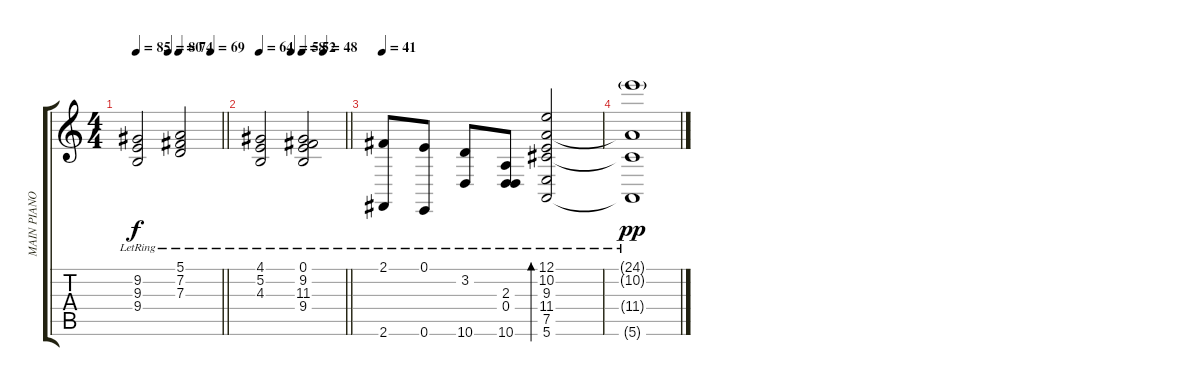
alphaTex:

\track ("MAIN PIANO" "MAIN PIANO") {instrument brightacousticpiano}
\staff {score tabs}
\tuning (E4 B3 G3 D3 A2 E2) {hide}
\ts (4 4)
\tempo 85
\tempo (80 0.375)
\tempo (74 0.5)
\tempo (69 0.875)
\clef g2
\barLineRight lightlight
\ks c
(9.2{lr} 9.3{lr} 9.4{lr}).2{dy f} (5.1{lr} 7.2{lr} 7.3{lr}).2 |
\tempo 64
\tempo (58 0.375)
\tempo (52 0.5)
\tempo (48 0.75)
\barLineRight lightlight
(4.1{lr} 5.2{lr} 4.3{lr}).2 (0.1{lr} 9.2{lr} 11.3{lr} 9.4{lr}).2 |
\tempo 41
(2.1{lr} 2.6).8 (0.1{lr} 0.6).8 (3.2{lr} 10.6).8 (2.3{lr} 0.4 10.6).8 (12.1{lr} 10.2{lr} 9.3{lr} 11.4{lr} 7.5{lr} 5.6{lr}).2{bd 480} |
(24.1{g lr} 10.2{t} 11.4{t} 5.6{t}).1{dy pp}
